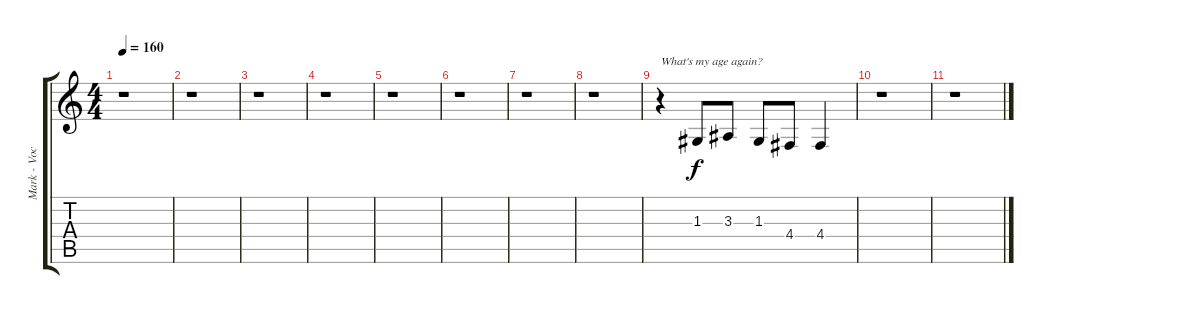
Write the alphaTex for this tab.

\track ("Mark - Vocals" "Mark - Voc") {instrument choiraahs}
\staff {score tabs}
\tuning (E4 B3 G3 D3 A2 E2) {hide}
\ts (4 4)
\tempo 160
\clef g2
\ks c
r.1{dy f} |
r.1 |
r.1 |
r.1 |
r.1 |
r.1 |
r.1 |
r.1 |
r.4{txt "What's my age again?"} 1.3.8 3.3.8 1.3.8 4.4.8 4.4.4 |
r.1 |
r.1
